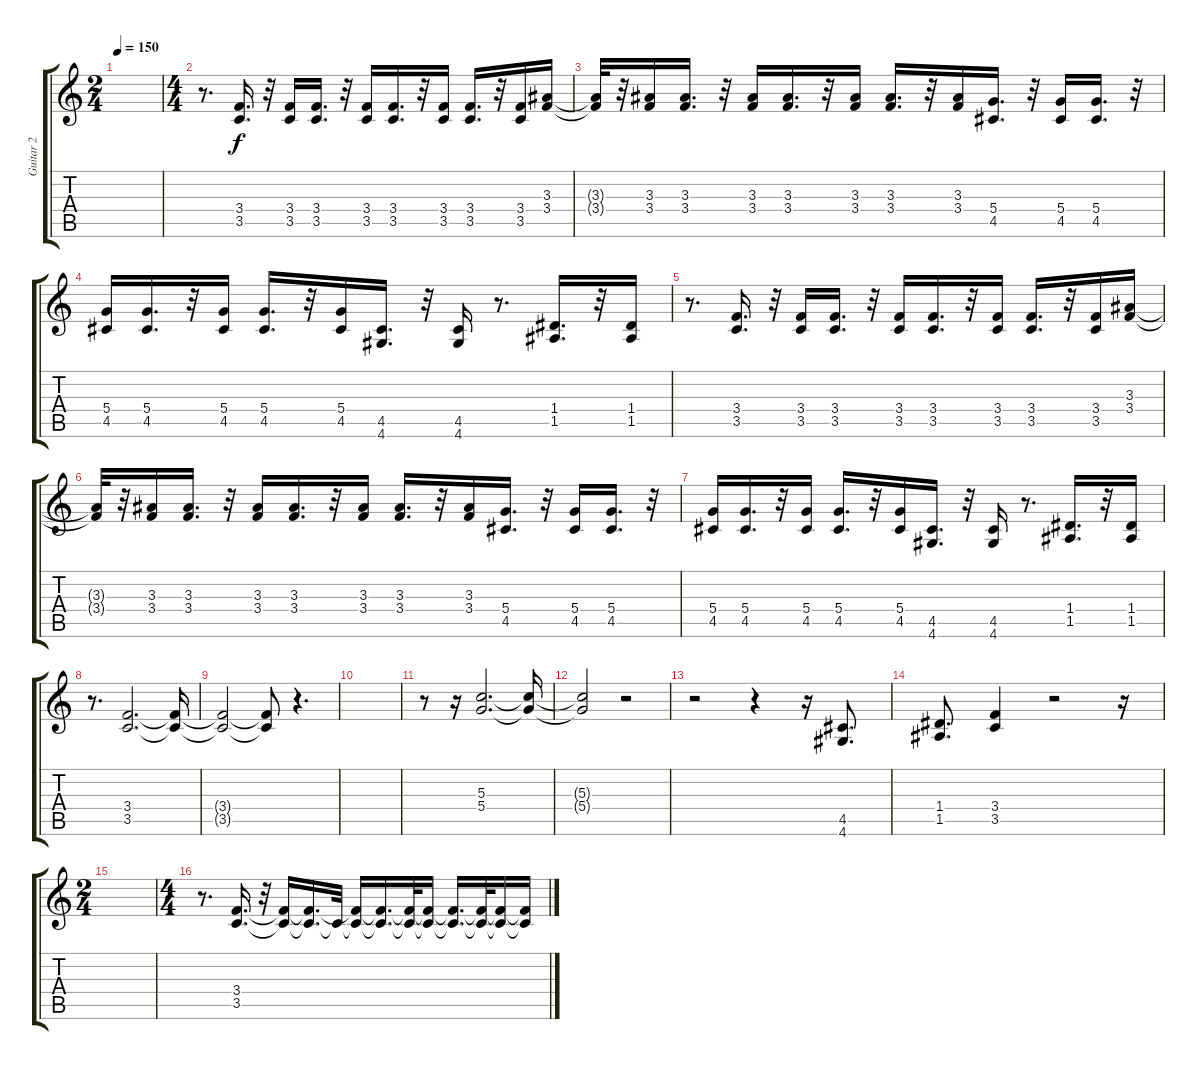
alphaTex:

\track ("Guitar 2" "Guitar 2") {instrument distortionguitar}
\staff {score tabs}
\tuning (E4 B3 G3 D3 A2 E2) {hide}
\ts (2 4)
\tempo 150
\clef g2
\ks c
|
\ts (4 4)
r.8{d} (3.4 3.5).16{d} r.32 (3.4 3.5).16 (3.4 3.5).16{d} r.32 (3.4 3.5).16 (3.4 3.5).16{d} r.32 (3.4 3.5).16 (3.4 3.5).16{d} r.32 (3.4 3.5).16 (3.3 3.4).16 |
(3.3{t} 3.4{t}).32 r.32 (3.3 3.4).16 (3.3 3.4).16{d} r.32 (3.3 3.4).16 (3.3 3.4).16{d} r.32 (3.3 3.4).16 (3.3 3.4).16{d} r.32 (3.3 3.4).16 (5.4 4.5).16{d} r.32 (5.4 4.5).16 (5.4 4.5).16{d} r.32 |
(5.4 4.5).16 (5.4 4.5).16{d} r.32 (5.4 4.5).16 (5.4 4.5).16{d} r.32 (5.4 4.5).16 (4.5 4.6).16{d} r.32 (4.5 4.6).16 r.8{d} (1.4 1.5).16{d} r.32 (1.4 1.5).16 |
r.8{d} (3.4 3.5).16{d} r.32 (3.4 3.5).16 (3.4 3.5).16{d} r.32 (3.4 3.5).16 (3.4 3.5).16{d} r.32 (3.4 3.5).16 (3.4 3.5).16{d} r.32 (3.4 3.5).16 (3.3 3.4).16 |
(3.3{t} 3.4{t}).32 r.32 (3.3 3.4).16 (3.3 3.4).16{d} r.32 (3.3 3.4).16 (3.3 3.4).16{d} r.32 (3.3 3.4).16 (3.3 3.4).16{d} r.32 (3.3 3.4).16 (5.4 4.5).16{d} r.32 (5.4 4.5).16 (5.4 4.5).16{d} r.32 |
(5.4 4.5).16 (5.4 4.5).16{d} r.32 (5.4 4.5).16 (5.4 4.5).16{d} r.32 (5.4 4.5).16 (4.5 4.6).16{d} r.32 (4.5 4.6).16 r.8{d} (1.4 1.5).16{d} r.32 (1.4 1.5).16 |
r.8{d} (3.4 3.5).2{d} (3.4{t} 3.5{t}).16 |
(3.4{t} 3.5{t}).2 (3.4{t} 3.5{t}).8 r.4{d} |
|
r.8 r.16 (5.3 5.4).2{d} (5.3{t} 5.4{t}).16 |
(5.3{t} 5.4{t}).2 r.2 |
r.2 r.4 r.16 (4.5 4.6).8{d} |
(1.4 1.5).8{d} (3.4 3.5).4 r.2 r.16 |
\ts (2 4)
|
\ts (4 4)
r.8{d} (3.4 3.5).16{d} r.32 (3.4{t} 3.5{t}).16 (3.4{t} 3.5{t}).16{d} 3.5{t}.32 (3.4{t} 3.5{t}).16 (3.4{t} 3.5{t}).16{d} (3.4{t} 3.5{t}).32 (3.4{t} 3.5{t}).16 (3.4{t} 3.5{t}).16{d} (3.4{t} 3.5{t}).32 (3.4{t} 3.5{t}).16 (3.4{t} 3.5{t}).16
